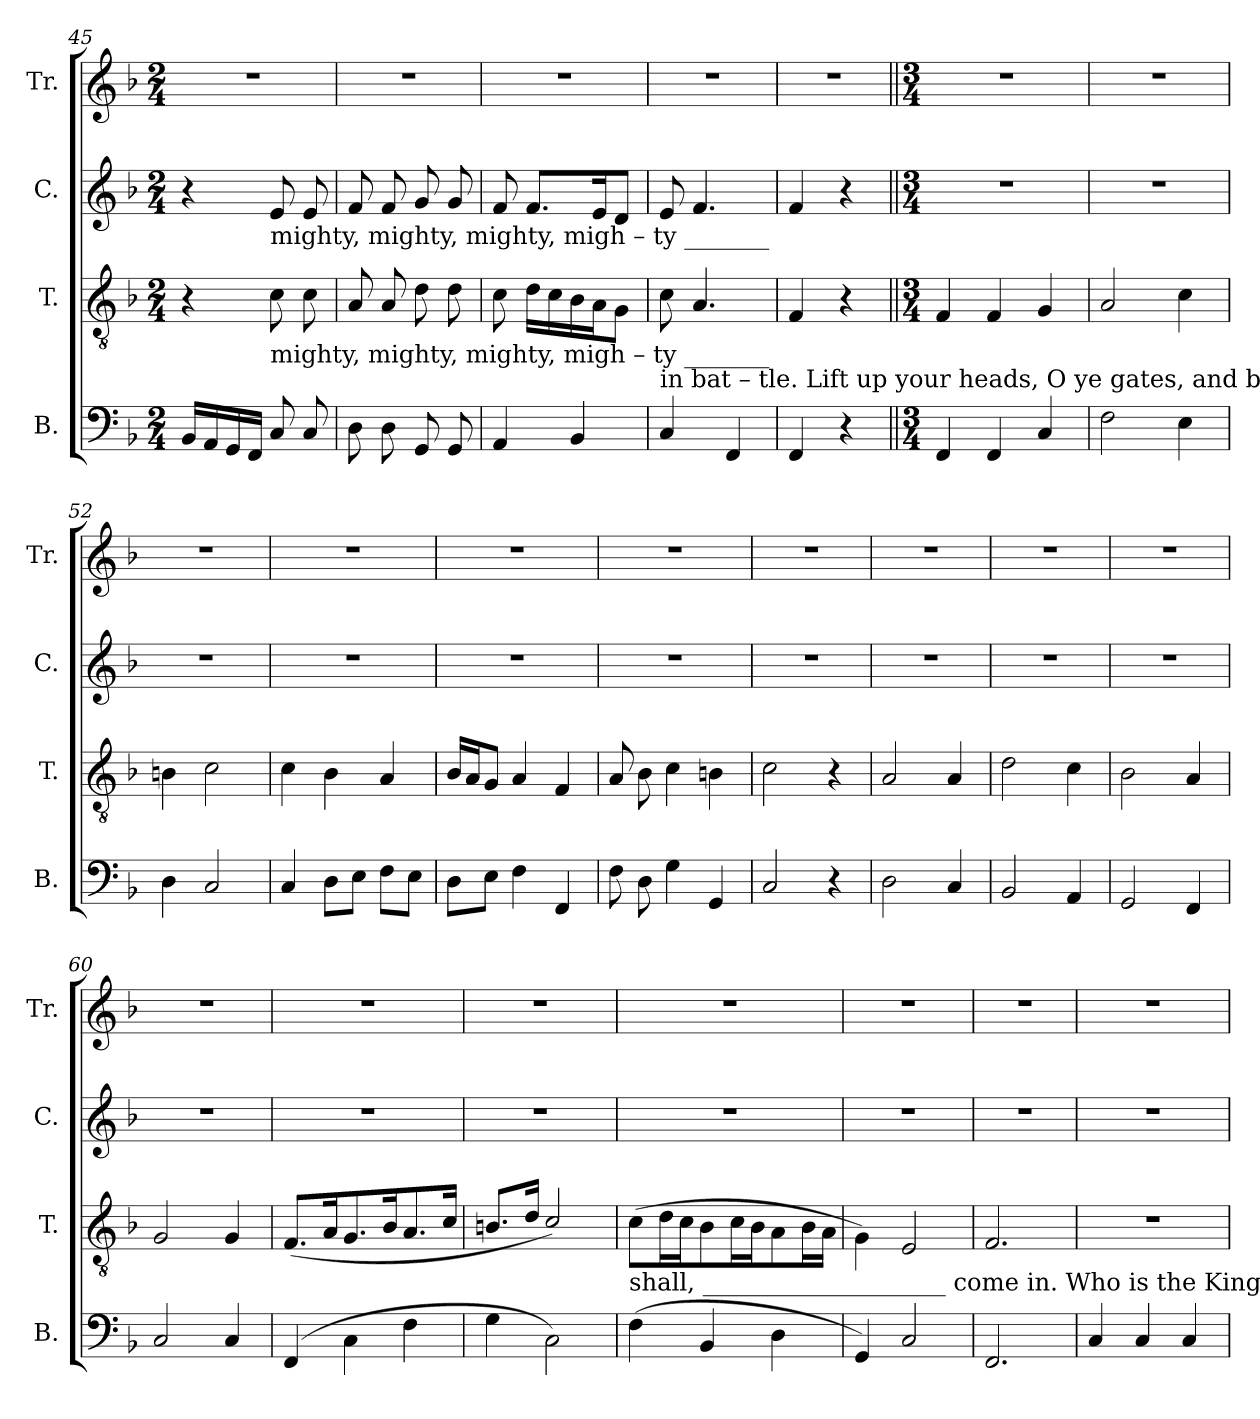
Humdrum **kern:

**kern	**kern	**kern	**kern
*part4	*part3	*part2	*part1
*staff4	*staff3	*staff2	*staff1
*I"B.	*I"T.	*I"C.	*I"Tr.
*I'B.	*I'T.	*I'C.	*I'Tr.
*clefF4	*clefGv2	*clefG2	*clefG2
*k[b-]	*k[b-]	*k[b-]	*k[b-]
*M2/4	*M2/4	*M2/4	*M2/4
=45	=45	=45	=45
16BB-!/LL	4r	4r	2r
16AA!/	.	.	.
16GG!/	.	.	.
16FF!/JJ	.	.	.
!	!	!LO:TX:b:t=mighty,     mighty,  mighty,    migh – ty _______	!
!	!LO:TX:b:t=mighty,     mighty,  mighty,    migh – ty _______	!	!
8C!/	8c!\	8e!/	.
8C!/	8c!\	8e!/	.
=46	=46	=46	=46
8D!\	8A!/	8f!/	2r
8D!\	8A!/	8f!/	.
8GG!/	8d!\	8g!/	.
8GG!/	8d!\	8g!/	.
=47	=47	=47	=47
4AA!/	8c!\	8f!/	2r
.	16d!\LL	8.f!/L	.
.	16c!\	.	.
4BB-!/	16B-!\	.	.
.	16A!\J	16e!/K	.
.	8G!\J	8d!/J	.
!!LO:PB:g=z
=48	=48	=48	=48
!	!LO:TX:b:t=in    bat –  tle.  Lift up your heads, O ye gates, and be    ye      lift       up, ye  ev –er–las–ting doors, and the King, the King of glory shall, ____________________	!	!
4C!/	8c!\	8e!/	2r
.	4.A!/	4.f!/	.
4FF!/	.	.	.
=49	=49	=49	=49
4FF!/	4F!/	4f!/	2r
4r	4r	4r	.
=50||	=50||	=50||	=50||
*M3/4	*M3/4	*M3/4	*M3/4
*	*	*	*MM100
4FF!/	4F!/	2.r	2.r
4FF!/	4F!/	.	.
4C!/	4G!/	.	.
=51	=51	=51	=51
2F!\	2A!/	2.r	2.r
4E!\	4c!\	.	.
=52	=52	=52	=52
4D!\	4Bn!\	2.r	2.r
2C!/	2c!\	.	.
=53	=53	=53	=53
4C!/	4c!\	2.r	2.r
8D!\L	4B-!\	.	.
8E!\J	.	.	.
8F!\L	4A!/	.	.
8E!\J	.	.	.
=54	=54	=54	=54
8D!\L	16B-!/LL	2.r	2.r
.	16A!/J	.	.
8E!\J	8G!/J	.	.
4F!\	4A!/	.	.
4FF!/	4F!/	.	.
=55	=55	=55	=55
8F!\	8A!/	2.r	2.r
8D!\	8B-!\	.	.
4G!\	4c!\	.	.
4GG!/	4Bn!\	.	.
=56	=56	=56	=56
2C!/	2c!\	2.r	2.r
4r	4r	.	.
=57	=57	=57	=57
2D!\	2A!/	2.r	2.r
4C!/	4A!/	.	.
=58	=58	=58	=58
2BB-!/	2d!\	2.r	2.r
4AA!/	4c!\	.	.
=59	=59	=59	=59
2GG!/	2B-!\	2.r	2.r
4FF!/	4A!/	.	.
=60	=60	=60	=60
2C!/	2G!/	2.r	2.r
4C!/	4G!/	.	.
=61	=61	=61	=61
(>4FF!/	(<8.F!/L	2.r	2.r
.	16A!/K	.	.
4C!\	8.G!/	.	.
.	16B-!/K	.	.
4F!\	8.A!/	.	.
.	16c!/Jk	.	.
=62	=62	=62	=62
4G!\	8.Bn!/L	2.r	2.r
.	16d!/Jk	.	.
2C!\)	2c!/)	.	.
!!LO:LB:g=z
=63	=63	=63	=63
!	!LO:TX:b:t=shall, ____________________ come in. Who is the King, the King    of  glo  –  ry?  Who is the King,  the   King _______________  of glory?     Even  the  Lord, ev –	!	!
(>4F!\	(>8c!\L	2.r	2.r
.	16d!\L	.	.
.	16c!\J	.	.
4BB-!/	8B-!\	.	.
.	16c!\L	.	.
.	16B-!\J	.	.
4D!\	8A!\	.	.
.	16B-!\L	.	.
.	16A!\JJ	.	.
=64	=64	=64	=64
4GG!/)	4G!\)	2.r	2.r
2C!/	2E!/	.	.
=65	=65	=65	=65
2.FF!/	2.F!/	2.r	2.r
=66	=66	=66	=66
4C!/	2.r	2.r	2.r
4C!/	.	.	.
4C!/	.	.	.
=	=	=	=
*-	*-	*-	*-
